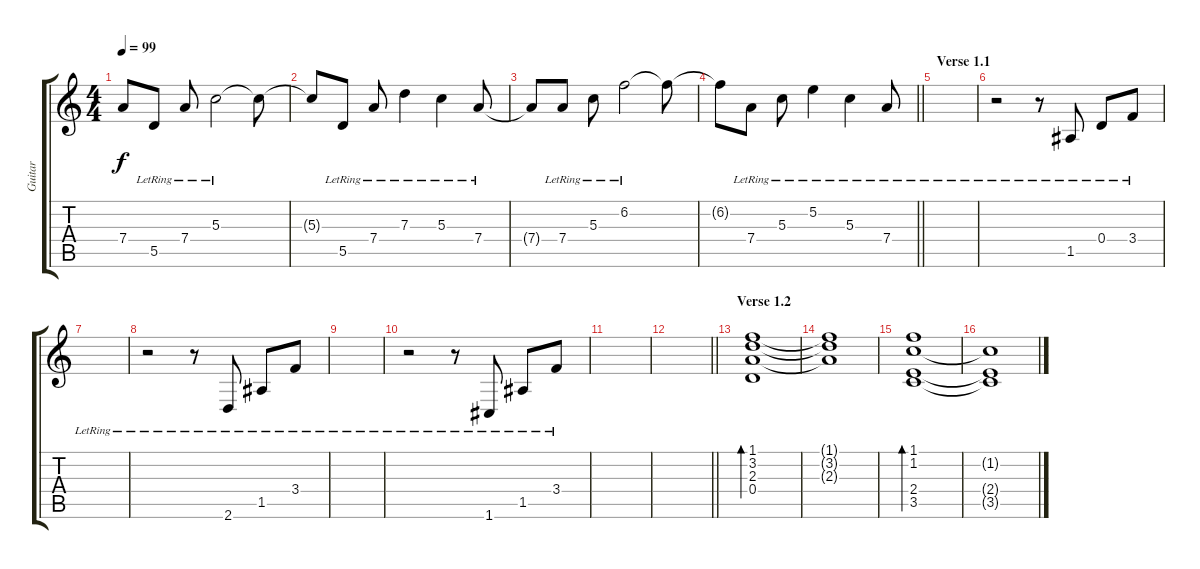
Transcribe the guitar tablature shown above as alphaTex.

\track ("Guitar" "Guitar") {instrument electricguitarjazz}
\staff {score tabs}
\tuning (E4 B3 G3 D3 A2 C2) {hide}
\ts (4 4)
\tempo 99
\clef g2
\ks c
7.4{t}.8{dy f} 5.5{lr}.8 7.4{lr}.8 5.3{lr}.2 5.3{t}.8 |
5.3{t}.8 5.5{lr}.8 7.4{lr}.8 7.3{lr}.4 5.3{lr}.4 7.4{lr}.8 |
7.4{t}.8 7.4{lr}.8 5.3{lr}.8 6.2{lr}.2 6.2{t}.8 |
\barLineRight lightlight
6.2{t}.8 7.4{lr}.8 5.3{lr}.8 5.2{lr}.4 5.3{lr}.4 7.4{lr}.8 |
\section ("" "Verse 1.1")
|
r.2 r.8 1.5{lr}.8 0.4{lr}.8 3.4{lr}.8 |
|
r.2 r.8 2.6{lr}.8 1.5{lr}.8 3.4{lr}.8 |
|
r.2 r.8 1.6{lr}.8 1.5{lr}.8 3.4{lr}.8 |
|
\barLineRight lightlight
|
\section ("" "Verse 1.2")
(1.1 3.2 2.3 0.4).1{bd 240} |
(1.1{t} 3.2{t} 2.3{t}).1 |
(1.1 1.2 2.4 3.5).1{bd 240} |
(1.2{t} 2.4{t} 3.5{t}).1
